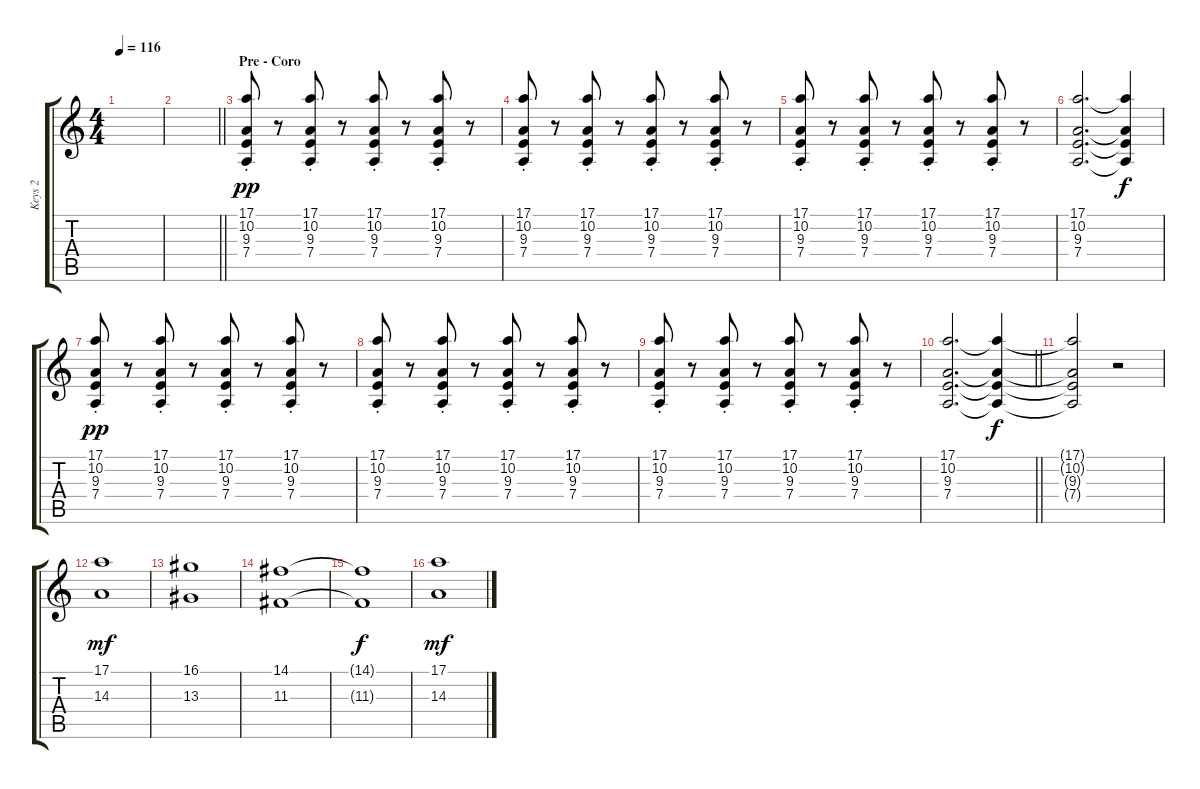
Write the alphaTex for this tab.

\track ("Keys 2" "Keys 2") {instrument stringensemble1}
\staff {score tabs}
\tuning (E4 B3 G3 D3 A2 E2) {hide}
\ts (4 4)
\tempo 116
\clef g2
\ks c
|
\barLineRight lightlight
|
\section ("" "Pre - Coro")
(17.1 10.2{st} 9.3{st} 7.4{st}).8{dy pp} r.8 (17.1 10.2{st} 9.3{st} 7.4{st}).8 r.8 (17.1 10.2{st} 9.3{st} 7.4{st}).8 r.8 (17.1 10.2{st} 9.3{st} 7.4{st}).8 r.8 |
(17.1 10.2{st} 9.3{st} 7.4{st}).8 r.8 (17.1 10.2{st} 9.3{st} 7.4{st}).8 r.8 (17.1 10.2{st} 9.3{st} 7.4{st}).8 r.8 (17.1 10.2{st} 9.3{st} 7.4{st}).8 r.8 |
(17.1 10.2{st} 9.3{st} 7.4{st}).8 r.8 (17.1 10.2{st} 9.3{st} 7.4{st}).8 r.8 (17.1 10.2{st} 9.3{st} 7.4{st}).8 r.8 (17.1 10.2{st} 9.3{st} 7.4{st}).8 r.8{volume 3} |
(17.1 10.2 9.3 7.4).2{d volume 7} (17.1{t} 10.2{t} 9.3{t} 7.4{t}).4{dy f} |
(17.1 10.2{st} 9.3{st} 7.4{st}).8{dy pp} r.8 (17.1 10.2{st} 9.3{st} 7.4{st}).8 r.8 (17.1 10.2{st} 9.3{st} 7.4{st}).8 r.8 (17.1 10.2{st} 9.3{st} 7.4{st}).8 r.8 |
(17.1 10.2{st} 9.3{st} 7.4{st}).8 r.8 (17.1 10.2{st} 9.3{st} 7.4{st}).8 r.8 (17.1 10.2{st} 9.3{st} 7.4{st}).8 r.8 (17.1 10.2{st} 9.3{st} 7.4{st}).8 r.8 |
(17.1 10.2{st} 9.3{st} 7.4{st}).8 r.8 (17.1 10.2{st} 9.3{st} 7.4{st}).8 r.8 (17.1 10.2{st} 9.3{st} 7.4{st}).8 r.8 (17.1 10.2{st} 9.3{st} 7.4{st}).8 r.8{volume 3} |
\barLineRight lightlight
(17.1 10.2 9.3 7.4).2{d volume 9} (17.1{t} 10.2{t} 9.3{t} 7.4{t}).4{dy f} |
(17.1{t} 10.2{t} 9.3{t} 7.4{t}).2 r.2 |
(17.1 14.3).1{dy mf volume 11} |
(16.1 13.3).1 |
(14.1 11.3).1 |
(14.1{t} 11.3{t}).1{dy f} |
(17.1 14.3).1{dy mf}
